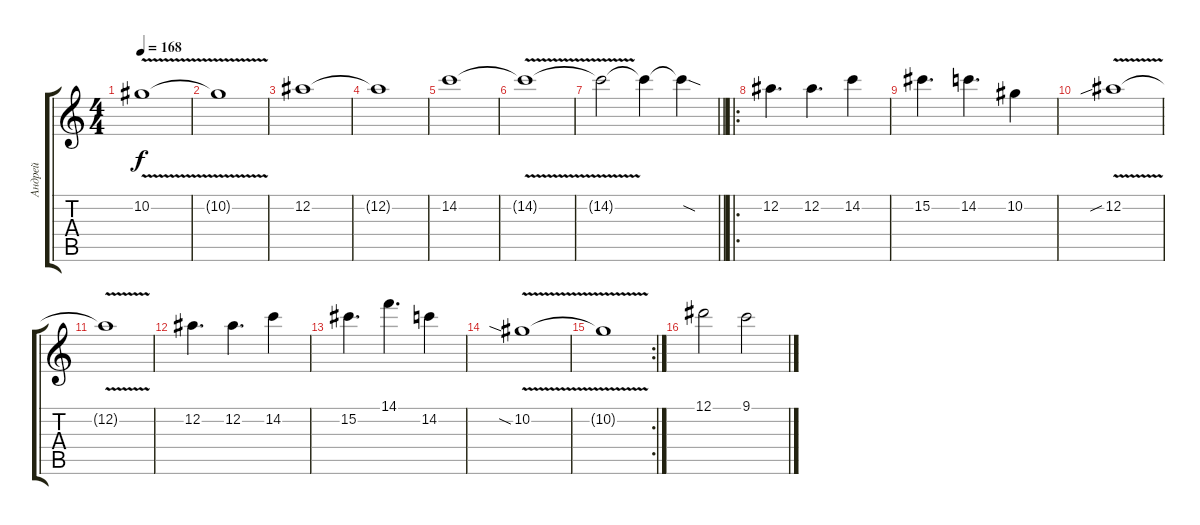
\track ("Андрей" "Андрей") {instrument distortionguitar}
\staff {score tabs}
\tuning (Eb4 Bb3 Gb3 Db3 Ab2 Eb2) {hide}
\ts (4 4)
\tempo 168
\clef g2
\ks c
10.2{v t}.1{dy f} |
10.2{t}.1 |
12.2.1 |
12.2{t}.1 |
14.2.1 |
14.2{v t}.1 |
\barLineRight lightlight
14.2{t}.2 14.2{t}.4 14.2{sod t}.4 |
\ro
\section ("" "")
12.2.4{d} 12.2.4{d} 14.2.4 |
15.2.4{d} 14.2.4{d} 10.2.4 |
12.2{v sib}.1 |
12.2{t}.1 |
12.2.4{d} 12.2.4{d} 14.2.4 |
15.2.4{d} 14.1.4{d} 14.2.4 |
10.2{v sia}.1 |
\rc 2
10.2{t}.1 |
12.1.2 9.1.2
